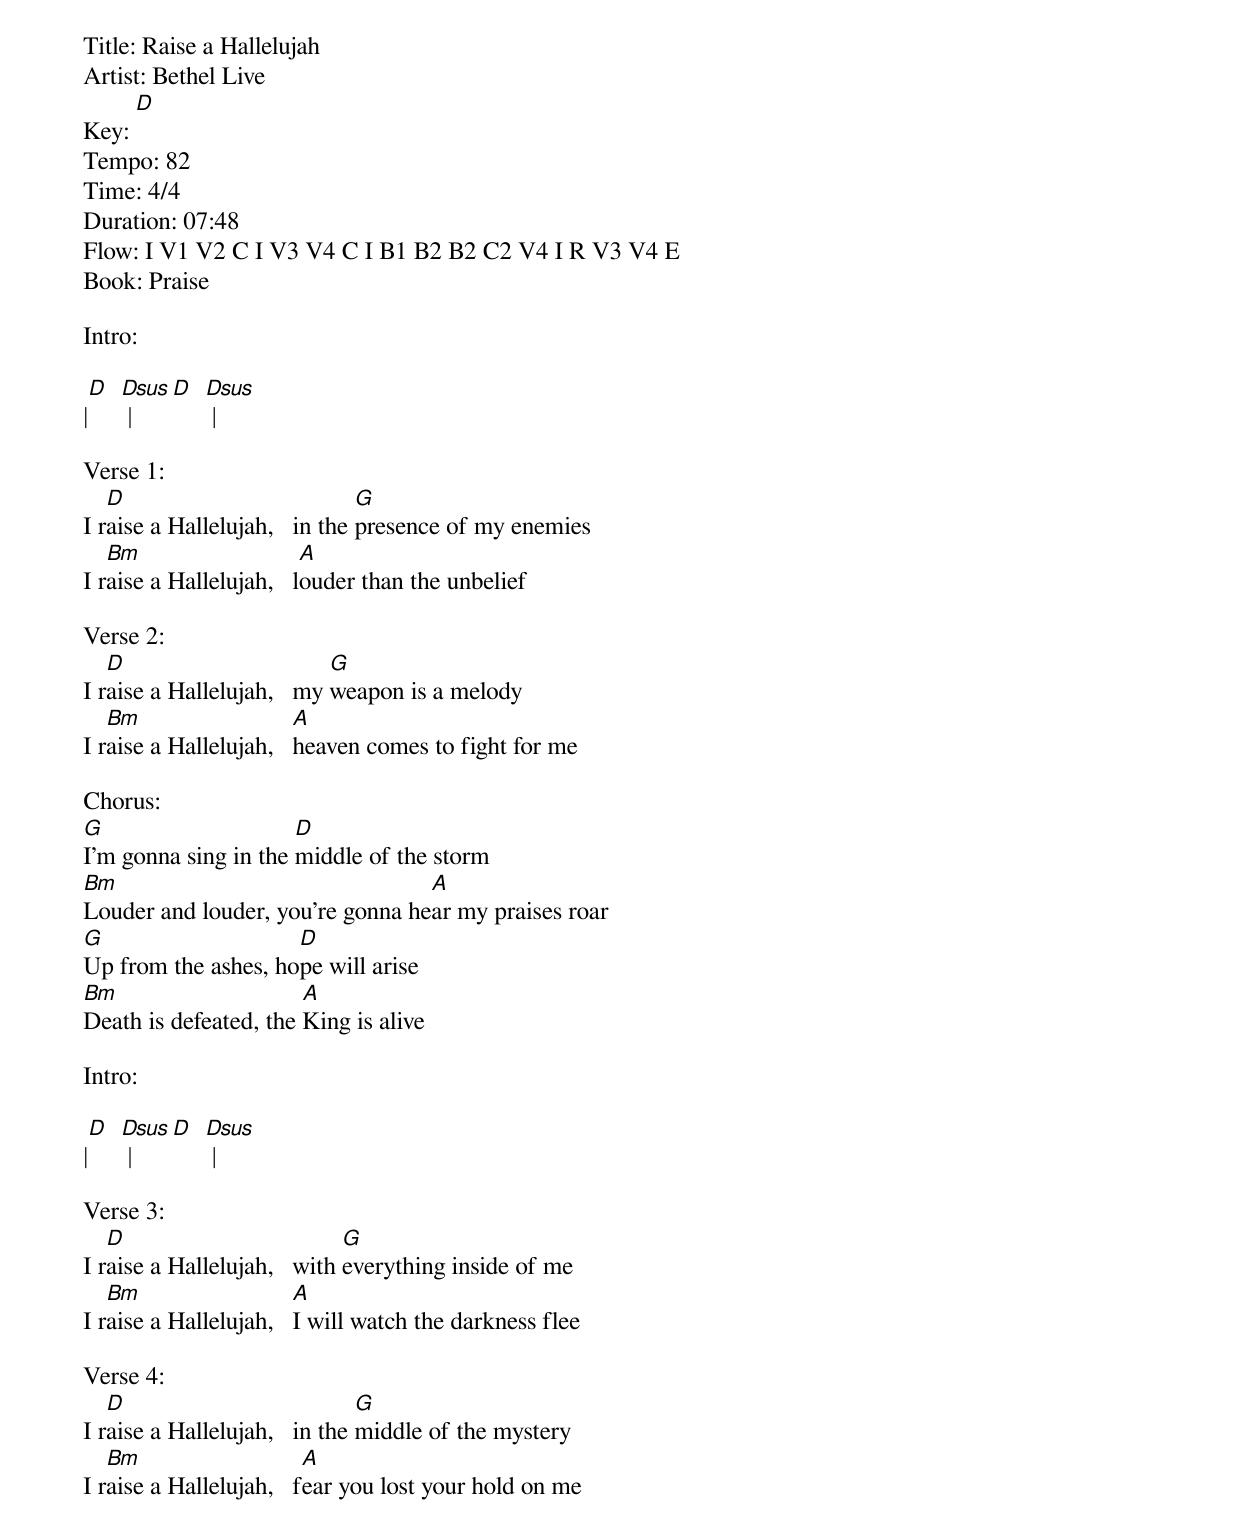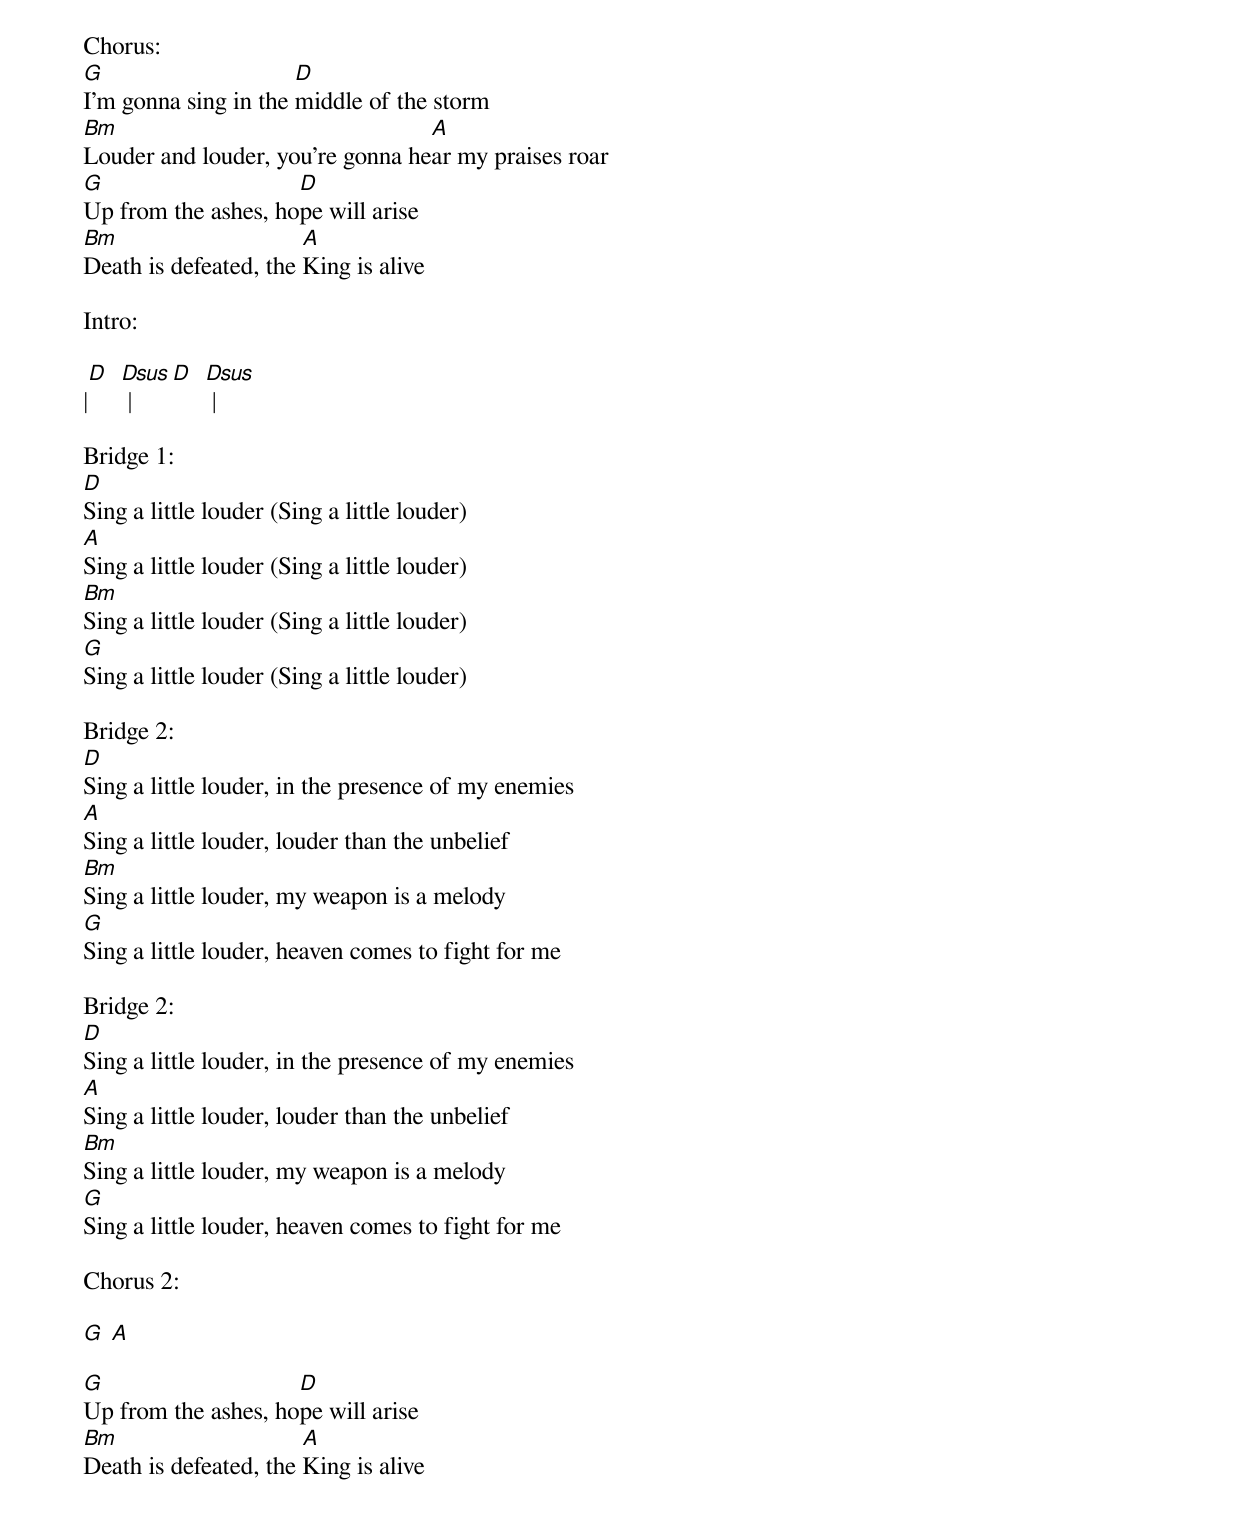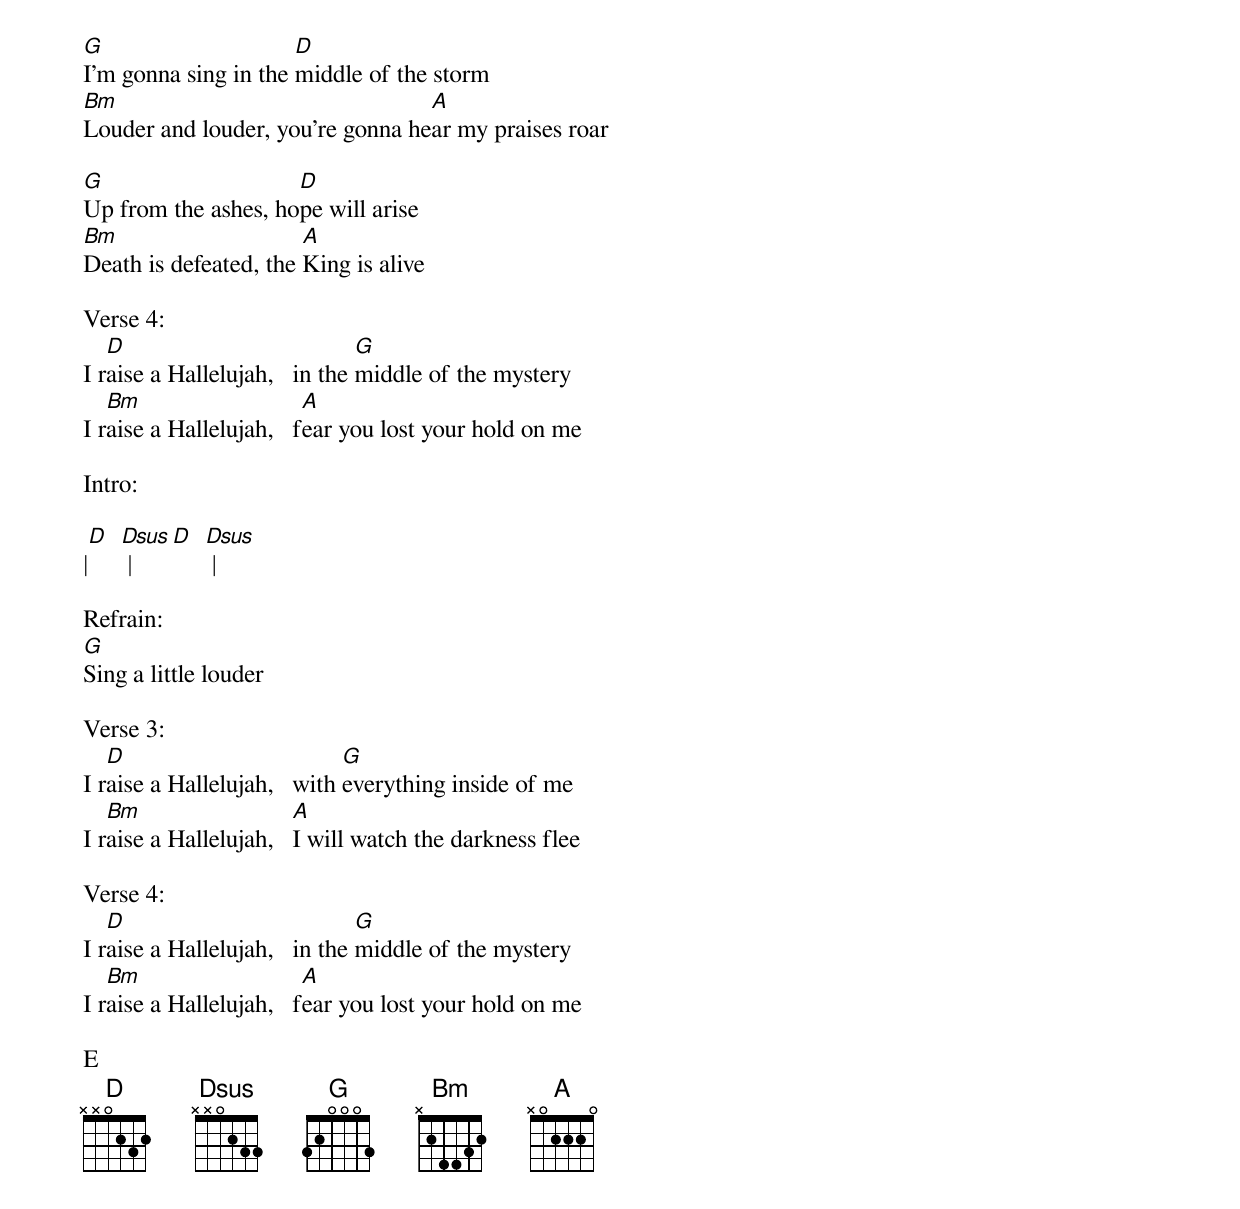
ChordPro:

Title: Raise a Hallelujah
Artist: Bethel Live
Key: [D]
Tempo: 82
Time: 4/4
Duration: 07:48
Flow: I V1 V2 C I V3 V4 C I B1 B2 B2 C2 V4 I R V3 V4 E
Book: Praise

Intro:

|[D]  [Dsus] | [D]  [Dsus] |

Verse 1:
I r[D]aise a Hallelujah,   in the [G]presence of my enemies
I r[Bm]aise a Hallelujah,   l[A]ouder than the unbelief

Verse 2:
I r[D]aise a Hallelujah,   my [G]weapon is a melody
I r[Bm]aise a Hallelujah,   [A]heaven comes to fight for me

Chorus:
[G]I'm gonna sing in the [D]middle of the storm
[Bm]Louder and louder, you're gonna he[A]ar my praises roar
[G]Up from the ashes, ho[D]pe will arise
[Bm]Death is defeated, the [A]King is alive

Intro:

|[D]  [Dsus] | [D]  [Dsus] |

Verse 3:
I r[D]aise a Hallelujah,   with [G]everything inside of me
I r[Bm]aise a Hallelujah,   [A]I will watch the darkness flee

Verse 4:
I r[D]aise a Hallelujah,   in the [G]middle of the mystery
I r[Bm]aise a Hallelujah,   f[A]ear you lost your hold on me

Chorus:
[G]I'm gonna sing in the [D]middle of the storm
[Bm]Louder and louder, you're gonna he[A]ar my praises roar
[G]Up from the ashes, ho[D]pe will arise
[Bm]Death is defeated, the [A]King is alive

Intro:

|[D]  [Dsus] | [D]  [Dsus] |

Bridge 1:
[D]Sing a little louder (Sing a little louder)
[A]Sing a little louder (Sing a little louder)
[Bm]Sing a little louder (Sing a little louder)
[G]Sing a little louder (Sing a little louder)

Bridge 2:
[D]Sing a little louder, in the presence of my enemies
[A]Sing a little louder, louder than the unbelief
[Bm]Sing a little louder, my weapon is a melody
[G]Sing a little louder, heaven comes to fight for me

Bridge 2:
[D]Sing a little louder, in the presence of my enemies
[A]Sing a little louder, louder than the unbelief
[Bm]Sing a little louder, my weapon is a melody
[G]Sing a little louder, heaven comes to fight for me

Chorus 2:

[G] [A]

[G]Up from the ashes, ho[D]pe will arise
[Bm]Death is defeated, the [A]King is alive

[G]I'm gonna sing in the [D]middle of the storm
[Bm]Louder and louder, you're gonna he[A]ar my praises roar

[G]Up from the ashes, ho[D]pe will arise
[Bm]Death is defeated, the [A]King is alive

Verse 4:
I r[D]aise a Hallelujah,   in the [G]middle of the mystery
I r[Bm]aise a Hallelujah,   f[A]ear you lost your hold on me

Intro:

|[D]  [Dsus] | [D]  [Dsus] |

Refrain:
[G]Sing a little louder

Verse 3:
I r[D]aise a Hallelujah,   with [G]everything inside of me
I r[Bm]aise a Hallelujah,   [A]I will watch the darkness flee

Verse 4:
I r[D]aise a Hallelujah,   in the [G]middle of the mystery
I r[Bm]aise a Hallelujah,   f[A]ear you lost your hold on me

E
